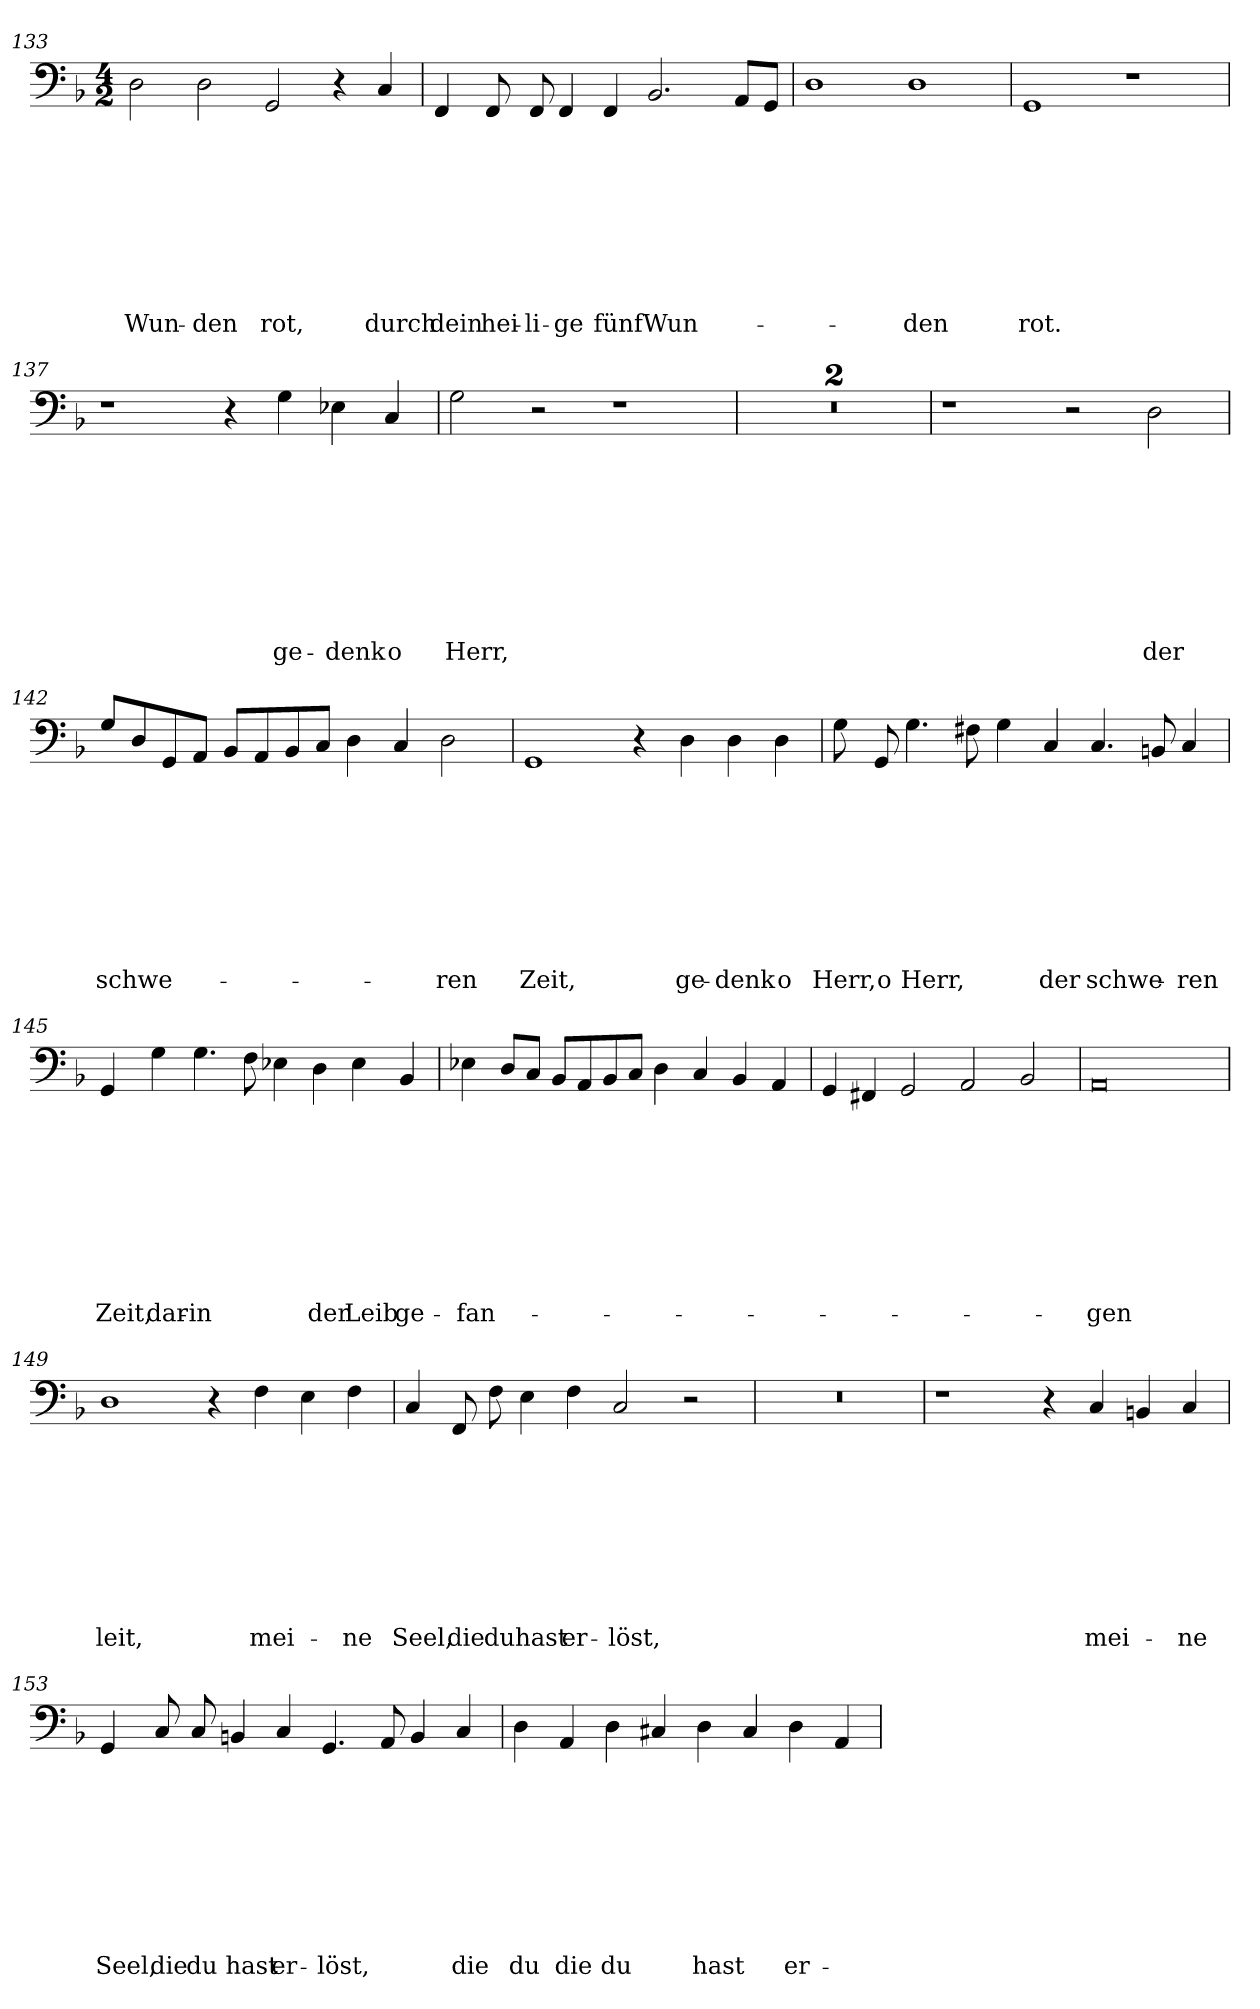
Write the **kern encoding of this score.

**kern	**text	**text	**text	**text	**text	**text	**text	**text	**text
*part1	*part1	*part1	*part1	*part1	*part1	*part1	*part1	*part1	*part1
*staff1	*staff1	*staff1	*staff1	*staff1	*staff1	*staff1	*staff1	*staff1	*staff1
*clefF4	*	*	*	*	*	*	*	*	*
*k[b-]	*	*	*	*	*	*	*	*	*
*F:	*	*	*	*	*	*	*	*	*
*M4/2	*	*	*	*	*	*	*	*	*
=133	=133	=133	=133	=133	=133	=133	=133	=133	=133
!	!	!	!	!	!	!	!	!	!LO:LY:b
2D\	.	.	.	.	.	.	.	.	Wun-
!	!	!	!	!	!	!	!	!	!LO:LY:b
2D\	.	.	.	.	.	.	.	.	-den
!	!	!	!	!	!	!	!	!	!LO:LY:b
2GG/	.	.	.	.	.	.	.	.	rot,
4r	.	.	.	.	.	.	.	.	.
!	!	!	!	!	!	!	!	!	!LO:LY:b
4C/	.	.	.	.	.	.	.	.	durch
=134	=134	=134	=134	=134	=134	=134	=134	=134	=134
!	!	!	!	!	!	!	!	!	!LO:LY:b
4FF/	.	.	.	.	.	.	.	.	dein
!	!	!	!	!	!	!	!	!	!LO:LY:b
8FF/	.	.	.	.	.	.	.	.	hei-
!	!	!	!	!	!	!	!	!	!LO:LY:b
8FF/	.	.	.	.	.	.	.	.	-li-
!	!	!	!	!	!	!	!	!	!LO:LY:b
4FF/	.	.	.	.	.	.	.	.	-ge
!	!	!	!	!	!	!	!	!	!LO:LY:b
4FF/	.	.	.	.	.	.	.	.	fünf
!	!	!	!	!	!	!	!	!	!LO:LY:b
2.BB-/	.	.	.	.	.	.	.	.	Wun-
8AA/L	.	.	.	.	.	.	.	.	.
8GG/J	.	.	.	.	.	.	.	.	.
=135	=135	=135	=135	=135	=135	=135	=135	=135	=135
1D	.	.	.	.	.	.	.	.	.
!	!	!	!	!	!	!	!	!	!LO:LY:b
1D	.	.	.	.	.	.	.	.	-den
!!LO:LB:g=z
=136	=136	=136	=136	=136	=136	=136	=136	=136	=136
!	!	!	!	!	!	!	!	!	!LO:LY:b
1GG	.	.	.	.	.	.	.	.	rot.
1r	.	.	.	.	.	.	.	.	.
=137	=137	=137	=137	=137	=137	=137	=137	=137	=137
1r	.	.	.	.	.	.	.	.	.
4r	.	.	.	.	.	.	.	.	.
!	!	!	!	!	!	!	!	!	!LO:LY:b
4G\	.	.	.	.	.	.	.	.	ge-
!	!	!	!	!	!	!	!	!	!LO:LY:b
4E-X\	.	.	.	.	.	.	.	.	-denk
!	!	!	!	!	!	!	!	!	!LO:LY:b
4C/	.	.	.	.	.	.	.	.	o
=138	=138	=138	=138	=138	=138	=138	=138	=138	=138
!	!	!	!	!	!	!	!	!	!LO:LY:b
2G\	.	.	.	.	.	.	.	.	Herr,
2r	.	.	.	.	.	.	.	.	.
1r	.	.	.	.	.	.	.	.	.
=139	=139	=139	=139	=139	=139	=139	=139	=139	=139
0r	.	.	.	.	.	.	.	.	.
=140	=140	=140	=140	=140	=140	=140	=140	=140	=140
0r	.	.	.	.	.	.	.	.	.
=141	=141	=141	=141	=141	=141	=141	=141	=141	=141
1r	.	.	.	.	.	.	.	.	.
2r	.	.	.	.	.	.	.	.	.
!	!	!	!	!	!	!	!	!	!LO:LY:b
2D\	.	.	.	.	.	.	.	.	der
!!LO:PB:g=z
=142	=142	=142	=142	=142	=142	=142	=142	=142	=142
!	!	!	!	!	!	!	!	!	!LO:LY:b
8G/L	.	.	.	.	.	.	.	.	schwe-
8D/	.	.	.	.	.	.	.	.	.
8GG/	.	.	.	.	.	.	.	.	.
8AA/J	.	.	.	.	.	.	.	.	.
8BB-/L	.	.	.	.	.	.	.	.	.
8AA/	.	.	.	.	.	.	.	.	.
8BB-/	.	.	.	.	.	.	.	.	.
8C/J	.	.	.	.	.	.	.	.	.
4D\	.	.	.	.	.	.	.	.	.
4C/	.	.	.	.	.	.	.	.	.
!	!	!	!	!	!	!	!	!	!LO:LY:b
2D\	.	.	.	.	.	.	.	.	-ren
=143	=143	=143	=143	=143	=143	=143	=143	=143	=143
!	!	!	!	!	!	!	!	!	!LO:LY:b
1GG	.	.	.	.	.	.	.	.	Zeit,
4r	.	.	.	.	.	.	.	.	.
!	!	!	!	!	!	!	!	!	!LO:LY:b
4D\	.	.	.	.	.	.	.	.	ge-
!	!	!	!	!	!	!	!	!	!LO:LY:b
4D\	.	.	.	.	.	.	.	.	-denk
!	!	!	!	!	!	!	!	!	!LO:LY:b
4D\	.	.	.	.	.	.	.	.	o
=144	=144	=144	=144	=144	=144	=144	=144	=144	=144
!	!	!	!	!	!	!	!	!	!LO:LY:b
8G\	.	.	.	.	.	.	.	.	Herr,
!	!	!	!	!	!	!	!	!	!LO:LY:b
8GG/	.	.	.	.	.	.	.	.	o
!	!	!	!	!	!	!	!	!	!LO:LY:b
4.G\	.	.	.	.	.	.	.	.	Herr,
8F#X\	.	.	.	.	.	.	.	.	.
4G\	.	.	.	.	.	.	.	.	.
!	!	!	!	!	!	!	!	!	!LO:LY:b
4C/	.	.	.	.	.	.	.	.	der
!	!	!	!	!	!	!	!	!	!LO:LY:b
4.C/	.	.	.	.	.	.	.	.	schwe-
8BBn/	.	.	.	.	.	.	.	.	.
!	!	!	!	!	!	!	!	!	!LO:LY:b
4C/	.	.	.	.	.	.	.	.	-ren
!!LO:LB:g=z
=145	=145	=145	=145	=145	=145	=145	=145	=145	=145
!	!	!	!	!	!	!	!	!	!LO:LY:b
4GG/	.	.	.	.	.	.	.	.	Zeit,
!	!	!	!	!	!	!	!	!	!LO:LY:b
4G\	.	.	.	.	.	.	.	.	dar-
!	!	!	!	!	!	!	!	!	!LO:LY:b
4.G\	.	.	.	.	.	.	.	.	-in
8F\	.	.	.	.	.	.	.	.	.
4E-X\	.	.	.	.	.	.	.	.	.
!	!	!	!	!	!	!	!	!	!LO:LY:b
4D\	.	.	.	.	.	.	.	.	der
!	!	!	!	!	!	!	!	!	!LO:LY:b
4E-\	.	.	.	.	.	.	.	.	Leib
!	!	!	!	!	!	!	!	!	!LO:LY:b
4BB-/	.	.	.	.	.	.	.	.	ge-
=146	=146	=146	=146	=146	=146	=146	=146	=146	=146
!	!	!	!	!	!	!	!	!	!LO:LY:b
4E-X\	.	.	.	.	.	.	.	.	-fan-
8D/L	.	.	.	.	.	.	.	.	.
8C/J	.	.	.	.	.	.	.	.	.
8BB-/L	.	.	.	.	.	.	.	.	.
8AA/	.	.	.	.	.	.	.	.	.
8BB-/	.	.	.	.	.	.	.	.	.
8C/J	.	.	.	.	.	.	.	.	.
4D\	.	.	.	.	.	.	.	.	.
4C/	.	.	.	.	.	.	.	.	.
4BB-/	.	.	.	.	.	.	.	.	.
4AA/	.	.	.	.	.	.	.	.	.
=147	=147	=147	=147	=147	=147	=147	=147	=147	=147
4GG/	.	.	.	.	.	.	.	.	.
4FF#X/	.	.	.	.	.	.	.	.	.
2GG/	.	.	.	.	.	.	.	.	.
2AA/	.	.	.	.	.	.	.	.	.
2BB-/	.	.	.	.	.	.	.	.	.
=148	=148	=148	=148	=148	=148	=148	=148	=148	=148
!	!	!	!	!	!	!	!	!	!LO:LY:b
0AA	.	.	.	.	.	.	.	.	-gen
!!LO:LB:g=z
=149	=149	=149	=149	=149	=149	=149	=149	=149	=149
!	!	!	!	!	!	!	!	!	!LO:LY:b
1D	.	.	.	.	.	.	.	.	leit,
4r	.	.	.	.	.	.	.	.	.
!	!	!	!	!	!	!	!	!	!LO:LY:b
4F\	.	.	.	.	.	.	.	.	mei-
4E\	.	.	.	.	.	.	.	.	.
!	!	!	!	!	!	!	!	!	!LO:LY:b
4F\	.	.	.	.	.	.	.	.	-ne
=150	=150	=150	=150	=150	=150	=150	=150	=150	=150
!	!	!	!	!	!	!	!	!	!LO:LY:b
4C/	.	.	.	.	.	.	.	.	Seel,
!	!	!	!	!	!	!	!	!	!LO:LY:b
8FF/	.	.	.	.	.	.	.	.	die
!	!	!	!	!	!	!	!	!	!LO:LY:b
8F\	.	.	.	.	.	.	.	.	du
!	!	!	!	!	!	!	!	!	!LO:LY:b
4E\	.	.	.	.	.	.	.	.	hast
!	!	!	!	!	!	!	!	!	!LO:LY:b
4F\	.	.	.	.	.	.	.	.	er-
!	!	!	!	!	!	!	!	!	!LO:LY:b
2C/	.	.	.	.	.	.	.	.	-löst,
2r	.	.	.	.	.	.	.	.	.
=151	=151	=151	=151	=151	=151	=151	=151	=151	=151
0r	.	.	.	.	.	.	.	.	.
=152	=152	=152	=152	=152	=152	=152	=152	=152	=152
1r	.	.	.	.	.	.	.	.	.
4r	.	.	.	.	.	.	.	.	.
!	!	!	!	!	!	!	!	!	!LO:LY:b
4C/	.	.	.	.	.	.	.	.	mei-
4BBn/	.	.	.	.	.	.	.	.	.
!	!	!	!	!	!	!	!	!	!LO:LY:b
4C/	.	.	.	.	.	.	.	.	-ne
!!LO:LB:g=z
=153	=153	=153	=153	=153	=153	=153	=153	=153	=153
!	!	!	!	!	!	!	!	!	!LO:LY:b
4GG/	.	.	.	.	.	.	.	.	Seel,
!	!	!	!	!	!	!	!	!	!LO:LY:b
8C/	.	.	.	.	.	.	.	.	die
!	!	!	!	!	!	!	!	!	!LO:LY:b
8C/	.	.	.	.	.	.	.	.	du
!	!	!	!	!	!	!	!	!	!LO:LY:b
4BBn/	.	.	.	.	.	.	.	.	hast
!	!	!	!	!	!	!	!	!	!LO:LY:b
4C/	.	.	.	.	.	.	.	.	er-
!	!	!	!	!	!	!	!	!	!LO:LY:b
4.GG/	.	.	.	.	.	.	.	.	-löst,
8AA/	.	.	.	.	.	.	.	.	.
4BB/	.	.	.	.	.	.	.	.	.
!	!	!	!	!	!	!	!	!	!LO:LY:b
4C/	.	.	.	.	.	.	.	.	die
=154	=154	=154	=154	=154	=154	=154	=154	=154	=154
!	!	!	!	!	!	!	!	!	!LO:LY:b
4D\	.	.	.	.	.	.	.	.	du
!	!	!	!	!	!	!	!	!	!LO:LY:b
4AA/	.	.	.	.	.	.	.	.	die
!	!	!	!	!	!	!	!	!	!LO:LY:b
4D\	.	.	.	.	.	.	.	.	du
4C#X/	.	.	.	.	.	.	.	.	.
!	!	!	!	!	!	!	!	!	!LO:LY:b
4D\	.	.	.	.	.	.	.	.	hast
4C#/	.	.	.	.	.	.	.	.	.
!	!	!	!	!	!	!	!	!	!LO:LY:b
4D\	.	.	.	.	.	.	.	.	er-
4AA/	.	.	.	.	.	.	.	.	.
=	=	=	=	=	=	=	=	=	=
*-	*-	*-	*-	*-	*-	*-	*-	*-	*-
